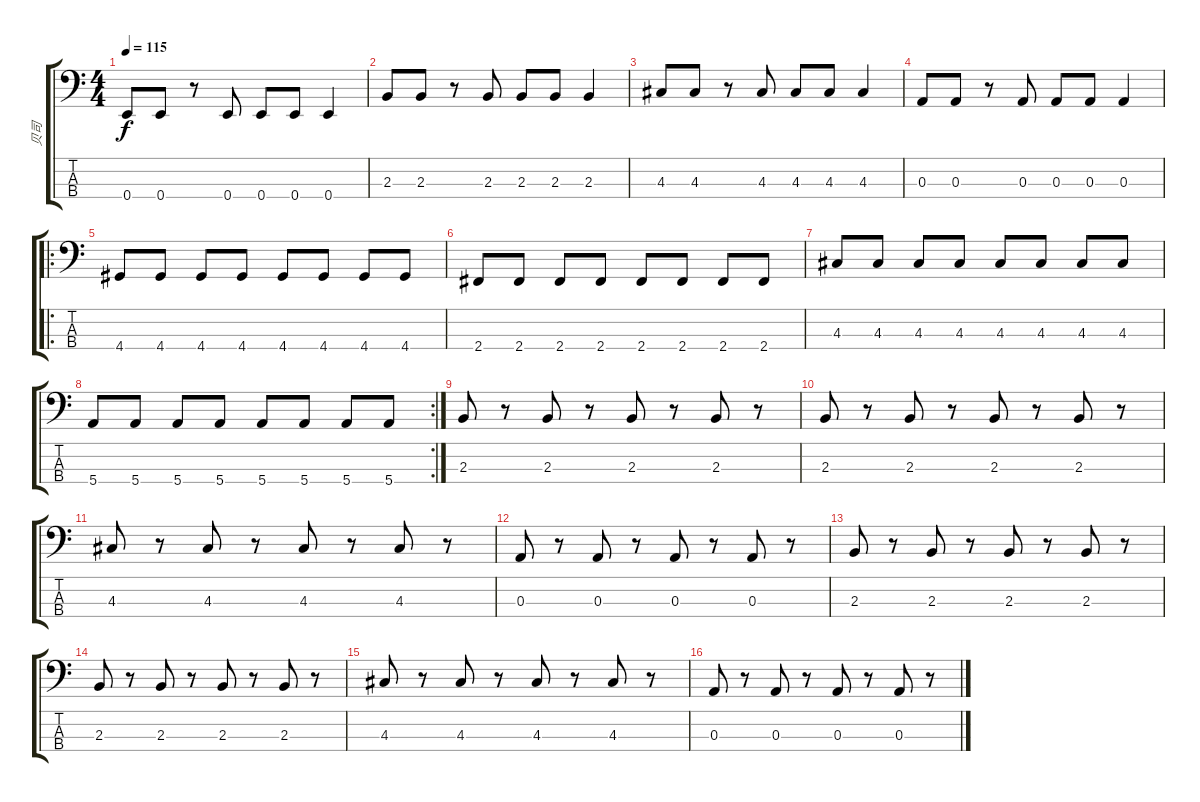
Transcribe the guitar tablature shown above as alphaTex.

\track ("贝司" "贝司") {instrument electricbassfinger}
\staff {score tabs}
\tuning (G2 D2 A1 E1) {hide}
\ts (4 4)
\tempo 115
\clef f4
\ks c
0.4.8{dy f} 0.4.8 r.8 0.4.8 0.4.8 0.4.8 0.4.4 |
2.3.8 2.3.8 r.8 2.3.8 2.3.8 2.3.8 2.3.4 |
4.3.8 4.3.8 r.8 4.3.8 4.3.8 4.3.8 4.3.4 |
0.3.8 0.3.8 r.8 0.3.8 0.3.8 0.3.8 0.3.4 |
\ro
4.4.8 4.4.8 4.4.8 4.4.8 4.4.8 4.4.8 4.4.8 4.4.8 |
2.4.8 2.4.8 2.4.8 2.4.8 2.4.8 2.4.8 2.4.8 2.4.8 |
4.3.8 4.3.8 4.3.8 4.3.8 4.3.8 4.3.8 4.3.8 4.3.8 |
\rc 2
5.4.8 5.4.8 5.4.8 5.4.8 5.4.8 5.4.8 5.4.8 5.4.8 |
2.3.8 r.8 2.3.8 r.8 2.3.8 r.8 2.3.8 r.8 |
2.3.8 r.8 2.3.8 r.8 2.3.8 r.8 2.3.8 r.8 |
4.3.8 r.8 4.3.8 r.8 4.3.8 r.8 4.3.8 r.8 |
0.3.8 r.8 0.3.8 r.8 0.3.8 r.8 0.3.8 r.8 |
2.3.8 r.8 2.3.8 r.8 2.3.8 r.8 2.3.8 r.8 |
2.3.8 r.8 2.3.8 r.8 2.3.8 r.8 2.3.8 r.8 |
4.3.8 r.8 4.3.8 r.8 4.3.8 r.8 4.3.8 r.8 |
0.3.8 r.8 0.3.8 r.8 0.3.8 r.8 0.3.8 r.8
